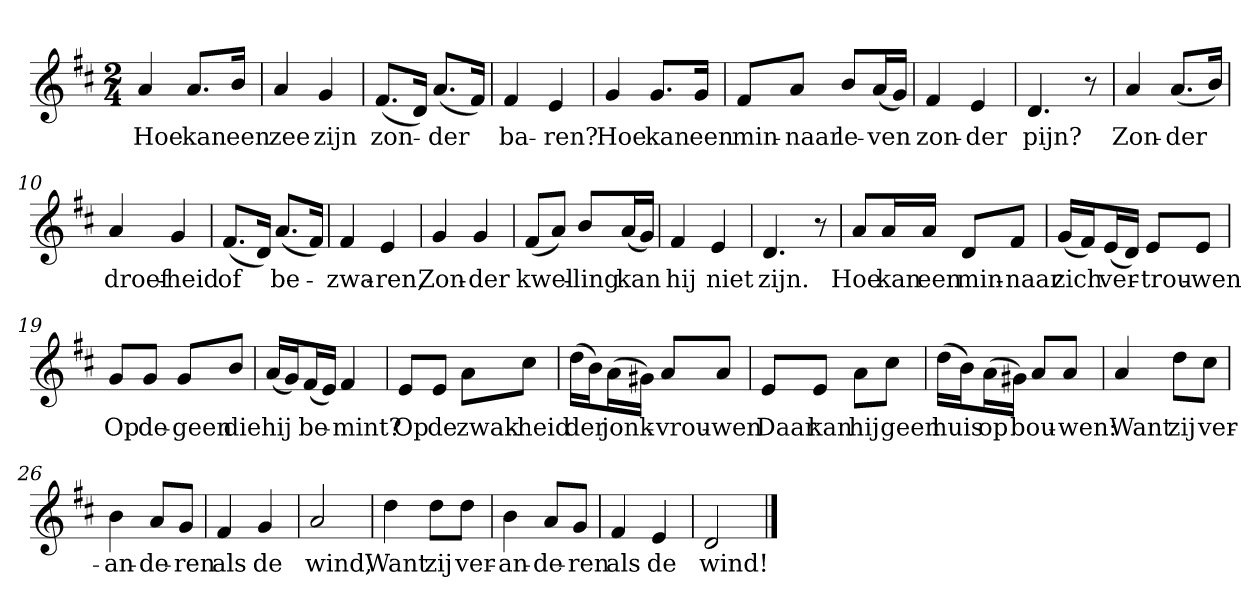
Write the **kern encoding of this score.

**kern	**text
*part1	*part1
*staff1	*staff1
*clefG2	*
*k[f#c#]	*
*D:	*
*M2/4	*
*MM120	*
=1	=1
4a	Hoe
8.a/L	kan
16b/Jk	een
=2	=2
4a	zee
4g	zijn
=3	=3
(8.f#/L	zon-
16d/Jk)	.
(8.a/L	-der
16f#/Jk)	.
=4	=4
4f#	ba-
4e	-ren?
=5	=5
4g	Hoe
8.g/L	kan
16g/Jk	een
=6	=6
8f#/L	min-
8a/J	-naar
8b/L	le-
(16a/L	-ven
16g/JJ)	.
=7	=7
4f#	zon-
4e	-der
=8	=8
4.d	pijn?
8r	.
=9	=9
4a	Zon-
(8.a/L	-der
16b/Jk)	.
=10	=10
4a	droef-
4g	-heid
=11	=11
(8.f#/L	of
16d/Jk)	.
(8.a/L	be-
16f#/Jk)	.
=12	=12
4f#	-zwa-
4e	-ren,
=13	=13
4g	Zon-
4g	-der
=14	=14
(8f#/L	kwel-
8a/J)	.
8b/L	-ling
(16a/L	kan
16g/JJ)	.
=15	=15
4f#	hij
4e	niet
=16	=16
4.d	zijn.
8r	.
=17	=17
8a/L	Hoe
16a/L	kan
16a/JJ	een
8d/L	min-
8f#/J	-naar
=18	=18
(16g/LL	zich
16f#/J)	.
(16e/L	ver-
16d/JJ)	.
8e/L	-trou-
8e/J	-wen
=19	=19
8g/L	Op
8g/J	de-
8g/L	-geen
8b/J	die
=20	=20
(16a/LL	hij
16g/J)	.
(16f#/L	be-
16e/JJ)	.
4f#	-mint?
=21	=21
8e/L	Op
8e/J	de
8a\L	zwak-
8cc#\J	-heid
=22	=22
(16dd\LL	der
16b\J)	.
(16a\L	jonk-
16g#X\JJ)	.
8a/L	-vrou-
8a/J	-wen
=23	=23
8e/L	Daar
8e/J	kan
8a\L	hij
8cc#\J	geen
=24	=24
(16dd\LL	huis
16b\J)	.
(16a\L	op
16g#X\JJ)	.
8a/L	bou-
8a/J	-wen:
=25	=25
4a	Want
8dd\L	zij
8cc#\J	ver-
=26	=26
4b	-an-
8a/L	-de-
8g/J	-ren
=27	=27
4f#	als
4g	de
=28	=28
2a	wind,
=29	=29
4dd	Want
8dd\L	zij
8dd\J	ver-
=30	=30
4b	-an-
8a/L	-de-
8g/J	-ren
=31	=31
4f#	als
4e	de
=32	=32
2d	wind!
==	==
*-	*-
